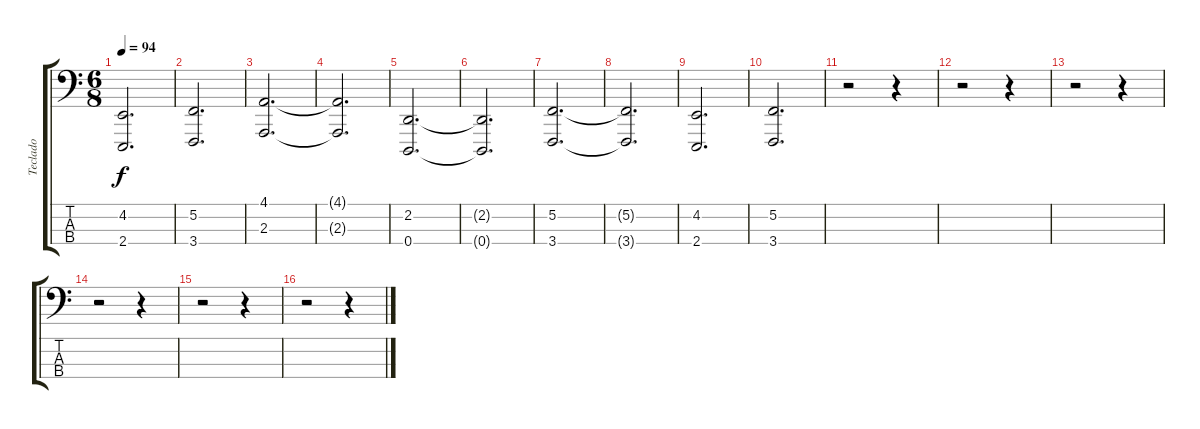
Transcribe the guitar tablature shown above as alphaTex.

\track ("Teclado" "Teclado") {instrument acousticgrandpiano}
\staff {score tabs}
\tuning (F2 C2 G1 D1) {hide}
\ts (6 8)
\tempo 94
\clef f4
\ks c
(4.2 2.4).2{d dy f} |
(5.2 3.4).2{d} |
(4.1 2.3).2{d} |
(4.1{t} 2.3{t}).2{d} |
(2.2 0.4).2{d} |
(2.2{t} 0.4{t}).2{d} |
(5.2 3.4).2{d} |
(5.2{t} 3.4{t}).2{d} |
(4.2 2.4).2{d} |
(5.2 3.4).2{d} |
r.2 r.4 |
r.2 r.4 |
r.2 r.4 |
r.2 r.4 |
r.2 r.4 |
r.2 r.4
